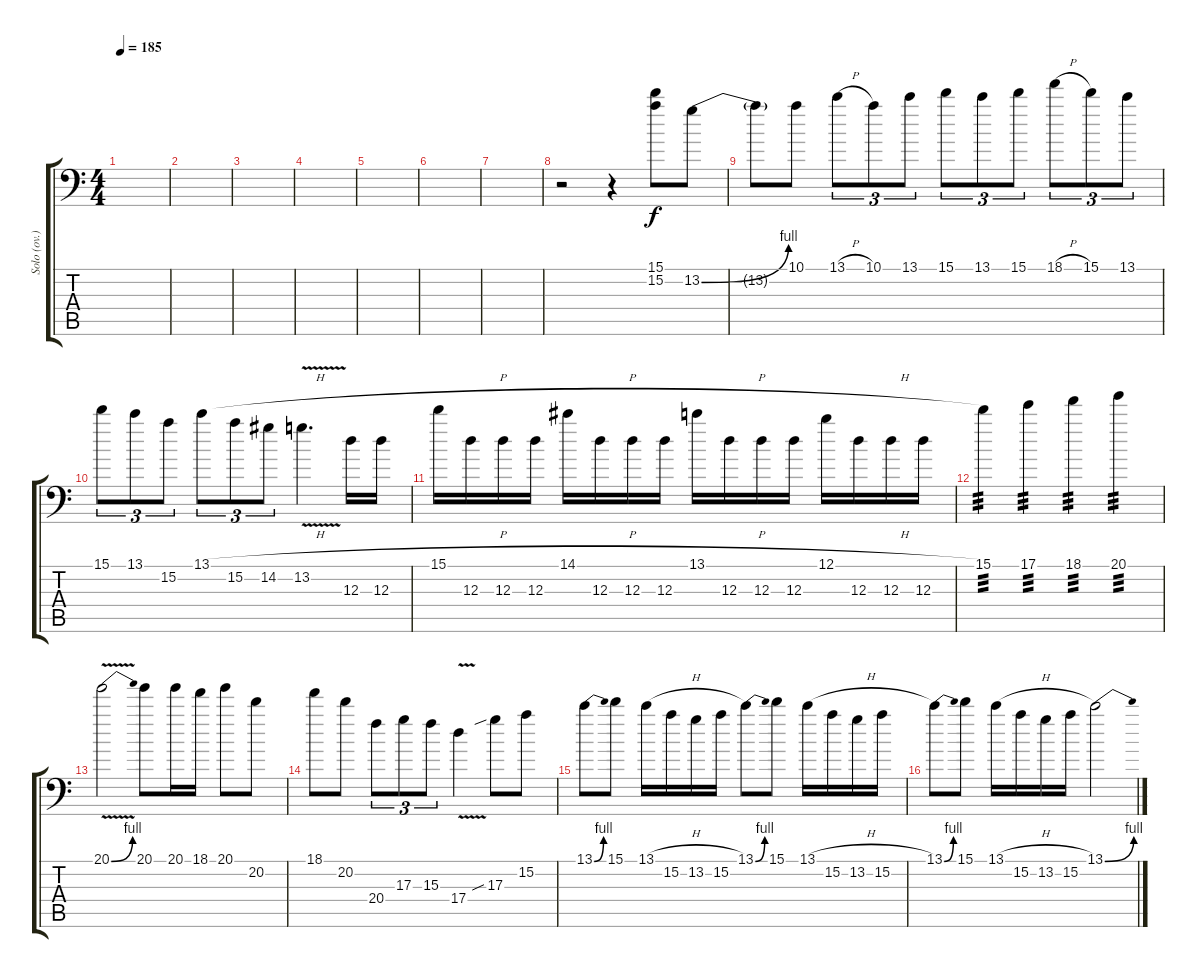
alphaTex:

\track ("Solo (ov.)" "Solo (ov.)") {instrument distortionguitar}
\staff {score tabs}
\tuning (B3 Gb3 D3 A2 E2 A1) {hide}
\ts (4 4)
\tempo 185
\clef f4
\ks c
|
|
|
|
|
|
|
r.2 r.4 (15.1 15.2).8 13.2{be (bend 0 0 60 4)}.8 |
13.2{t}.8 10.1.8 13.1{h}.8{tu (3 2)} 10.1.8{tu (3 2)} 13.1.8{tu (3 2)} 15.1.8{tu (3 2)} 13.1.8{tu (3 2)} 15.1.8{tu (3 2)} 18.1{h}.8{tu (3 2)} 15.1.8{tu (3 2)} 13.1.8{tu (3 2)} |
15.1.8{tu (3 2)} 13.1.8{tu (3 2)} 15.2.8{tu (3 2)} 13.1{h}.8{tu (3 2)} 15.2.8{tu (3 2)} 14.2.8{tu (3 2)} 13.2{v}.4{d} 12.3.16 12.3.16 |
15.1{h}.16 12.3.16 12.3.16 12.3.16 14.1{h}.16 12.3.16 12.3.16 12.3.16 13.1{h}.16 12.3.16 12.3.16 12.3.16 12.1{h}.16 12.3.16 12.3.16 12.3.16 |
15.1.4{tp 3} 17.1.4{tp 3} 18.1.4{tp 3} 20.1.4{tp 3} |
20.1{be (bend 0 0 60 4) v}.2 20.1.8 20.1.16 18.1.16 20.1.8 20.2.8 |
18.1.8 20.2.8 20.4.8{tu (3 2)} 17.3.8{tu (3 2)} 15.3.8{tu (3 2)} 17.4{v}.4 17.3{sib}.8 15.2.8 |
13.1{be (bend 0 0 60 4)}.8 15.1.8 13.1{h}.16 15.2.16 13.2.16 15.2.16 13.1{be (bend 0 0 60 4)}.8 15.1.8 13.1{h}.16 15.2.16 13.2.16 15.2.16 |
13.1{be (bend 0 0 60 4)}.8 15.1.8 13.1{h}.16 15.2.16 13.2.16 15.2.16 13.1{be (bend 0 0 60 4)}.2
